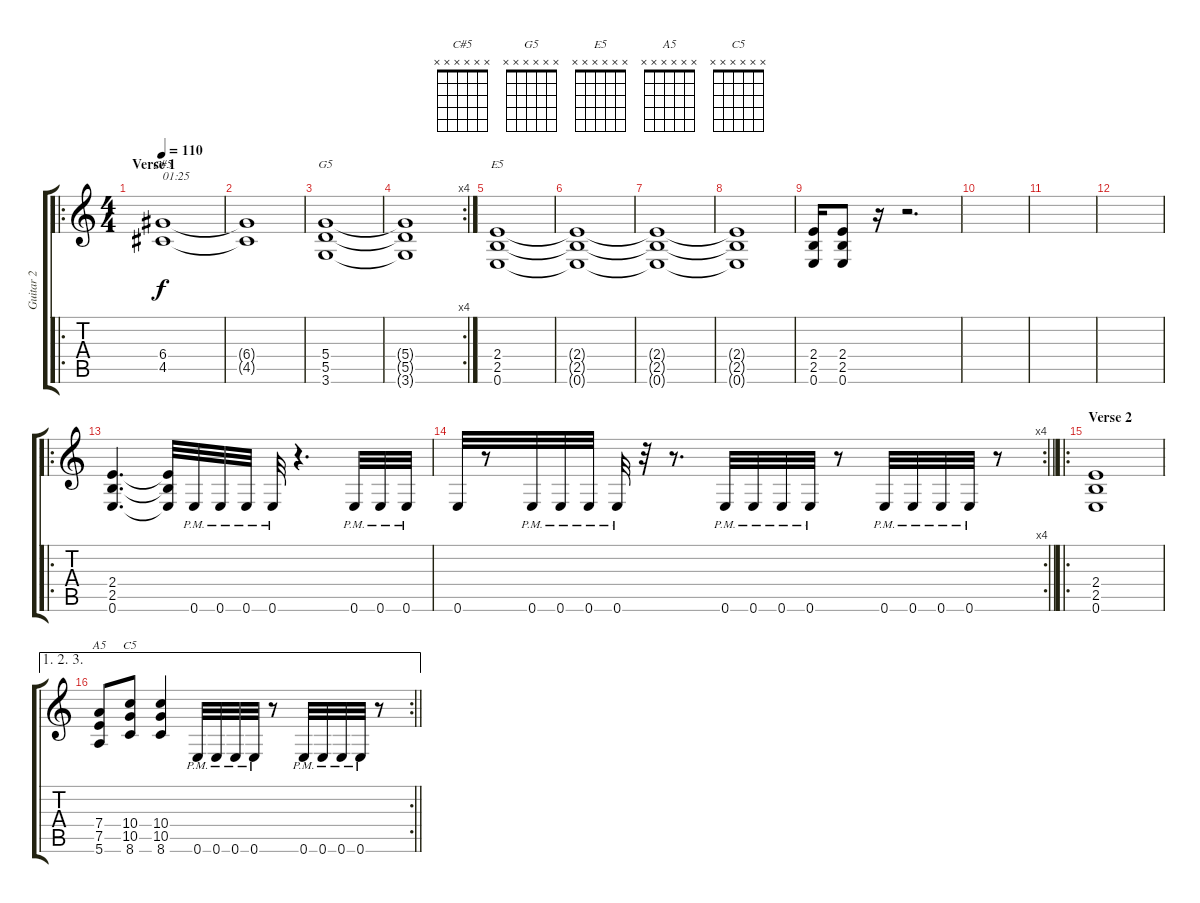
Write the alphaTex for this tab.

\track ("Guitar 2" "Guitar 2") {instrument distortionguitar}
\staff {score tabs}
\tuning (E4 B3 G3 D3 A2 E2) {hide}
\chord ("C#5" x x x x x x)
\chord ("G5" x x x x x x)
\chord ("E5" x x x x x x)
\chord ("A5" x x x x x x)
\chord ("C5" x x x x x x)
\ro
\ts (4 4)
\section ("" "Verse 1")
\tempo 110
\clef g2
\ks c
(6.4 4.5).1{ch "C#5" txt "01:25" dy f instrument distortionguitar} |
(6.4{t} 4.5{t}).1 |
(5.4 5.5 3.6).1{ch "G5"} |
\rc 4
(5.4{t} 5.5{t} 3.6{t}).1 |
(2.4 2.5 0.6).1{ch "E5"} |
(2.4{t} 2.5{t} 0.6{t}).1 |
(2.4{t} 2.5{t} 0.6{t}).1 |
(2.4{t} 2.5{t} 0.6{t}).1 |
(2.4 2.5 0.6).16 (2.4 2.5 0.6).8 r.16 r.2{d} |
|
|
|
\ro
(2.4 2.5 0.6).4{d} (2.4{t} 2.5{t} 0.6{t}).32 0.6{pm}.32 0.6{pm}.32 0.6{pm}.32 0.6{pm}.32 r.4{d} 0.6{pm}.32 0.6{pm}.32 0.6{pm}.32 |
\rc 4
\barLineRight lightlight
0.6.32 r.8 0.6{pm}.32 0.6{pm}.32 0.6{pm}.32 0.6{pm}.32 r.32 r.8{d} 0.6{pm}.32 0.6{pm}.32 0.6{pm}.32 0.6{pm}.32 r.8 0.6{pm}.32 0.6{pm}.32 0.6{pm}.32 0.6{pm}.32 r.8 |
\ro
\section ("" "Verse 2")
(2.4 2.5 0.6).1 |
\ae (1 2 3)
\rc 2
\barLineRight lightlight
(7.4 7.5 5.6).8{ch "A5"} (10.4 10.5 8.6).8{ch "C5"} (10.4 10.5 8.6).4 0.6{pm}.32 0.6{pm}.32 0.6{pm}.32 0.6{pm}.32 r.8 0.6{pm}.32 0.6{pm}.32 0.6{pm}.32 0.6{pm}.32 r.8
